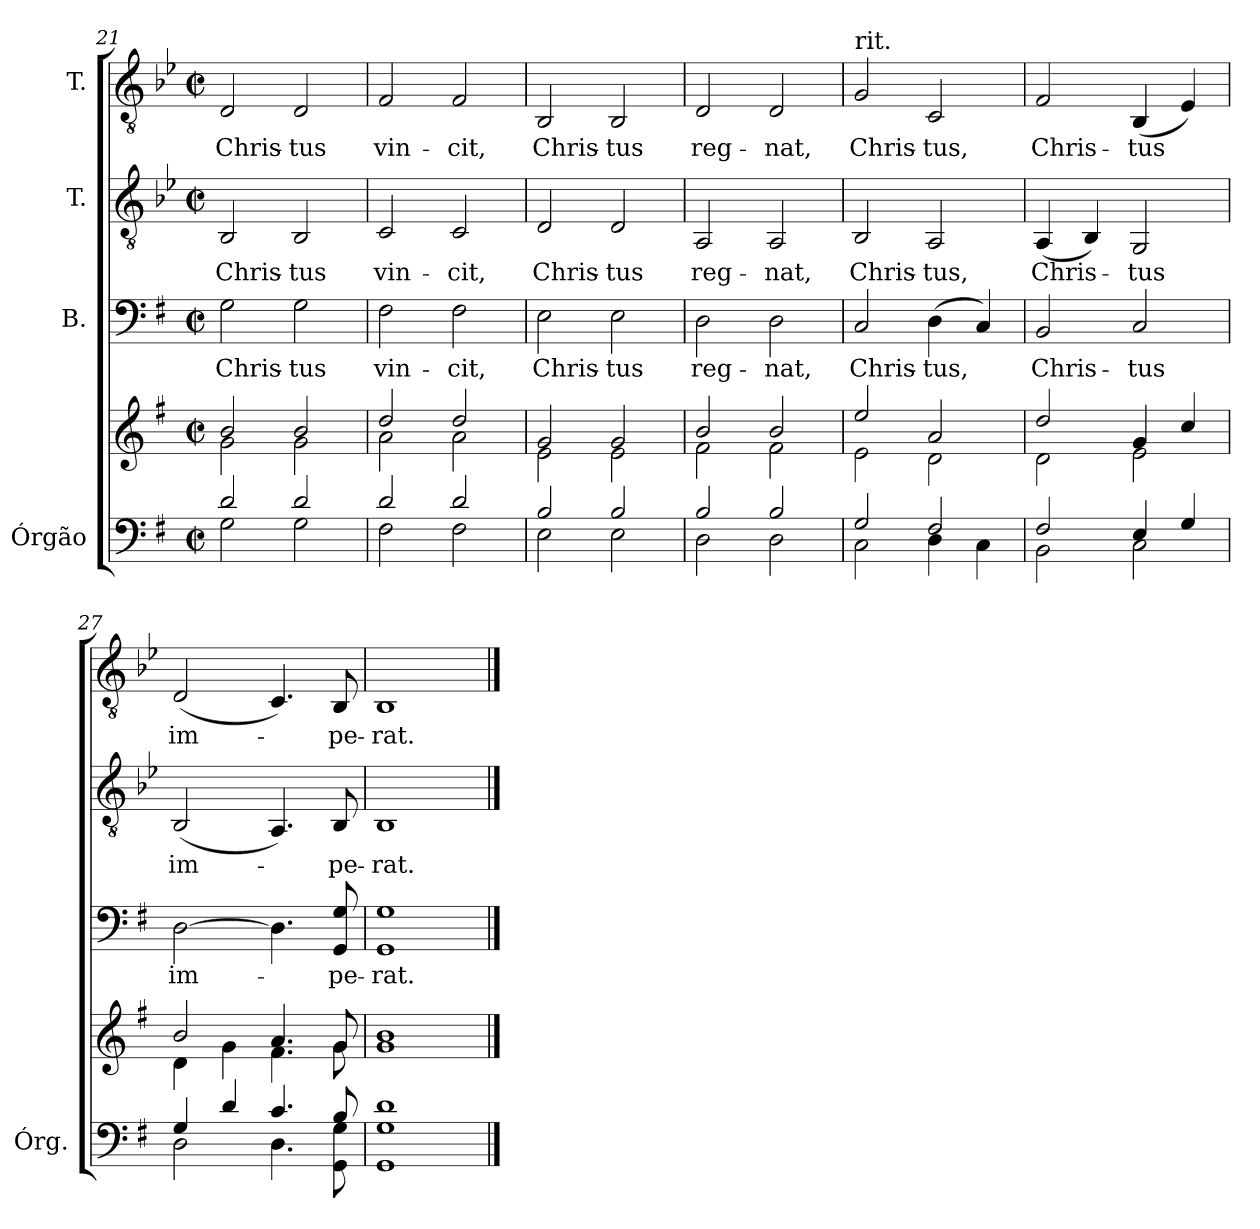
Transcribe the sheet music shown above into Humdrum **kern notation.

**kern	**kern	**kern	**text	**kern	**text	**kern	**text
*part4	*part4	*part3	*part3	*part2	*part2	*part1	*part1
*staff5	*staff4	*staff3	*staff3	*staff2	*staff2	*staff1	*staff1
*I"Órgão	*	*I"B.	*	*I"T.	*	*I"T.	*
*I'Órg.	*	*	*	*	*	*	*
!!LO:LB:g=z
*clefF4	*clefG2	*clefF4	*	*clefGv2	*	*clefGv2	*
*	*	*	*	*ITrd2c3	*	*ITrd2c3	*
*k[f#]	*k[f#]	*k[f#]	*	*k[f#]	*	*k[f#]	*
*G:	*G:	*G:	*	*G:	*	*G:	*
*M2/2	*M2/2	*M2/2	*	*M2/2	*	*M2/2	*
*met(c|)	*met(c|)	*met(c|)	*	*met(c|)	*	*met(c|)	*
=21	=21	=21	=21	=21	=21	=21	=21
*^	*^	*	*	*	*	*	*
!	!	!	!	!	!LO:LY:b:color=#000000	!	!	!	!
!	!	!	!	!	!	!	!LO:LY:b:color=#000000	!	!
!	!	!	!	!	!	!	!	!	!LO:LY:b:color=#000000
2di/	2Gi\	2bi/	2gi\	2Gi\	Chris-	2GGi/	Chris-	2BBi/	Chris-
!	!	!	!	!	!LO:LY:b:color=#000000	!	!	!	!
!	!	!	!	!	!	!	!LO:LY:b:color=#000000	!	!
!	!	!	!	!	!	!	!	!	!LO:LY:b:color=#000000
2di/	2Gi\	2bi/	2gi\	2Gi\	-tus	2GGi/	-tus	2BBi/	-tus
=22	=22	=22	=22	=22	=22	=22	=22	=22	=22
!	!	!	!	!	!LO:LY:b:color=#000000	!	!	!	!
!	!	!	!	!	!	!	!LO:LY:b:color=#000000	!	!
!	!	!	!	!	!	!	!	!	!LO:LY:b:color=#000000
2di/	2F#i\	2ddi/	2ai\	2F#i\	vin-	2AAi/	vin-	2Di/	vin-
!	!	!	!	!	!LO:LY:b:color=#000000	!	!	!	!
!	!	!	!	!	!	!	!LO:LY:b:color=#000000	!	!
!	!	!	!	!	!	!	!	!	!LO:LY:b:color=#000000
2di/	2F#i\	2ddi/	2ai\	2F#i\	-cit,	2AAi/	-cit,	2Di/	-cit,
=23	=23	=23	=23	=23	=23	=23	=23	=23	=23
!	!	!	!	!	!LO:LY:b:color=#000000	!	!	!	!
!	!	!	!	!	!	!	!LO:LY:b:color=#000000	!	!
!	!	!	!	!	!	!	!	!	!LO:LY:b:color=#000000
2Bi/	2Ei\	2gi/	2ei\	2Ei\	Chris-	2BBi/	Chris-	2GGi/	Chris-
!	!	!	!	!	!LO:LY:b:color=#000000	!	!	!	!
!	!	!	!	!	!	!	!LO:LY:b:color=#000000	!	!
!	!	!	!	!	!	!	!	!	!LO:LY:b:color=#000000
2Bi/	2Ei\	2gi/	2ei\	2Ei\	-tus	2BBi/	-tus	2GGi/	-tus
=24	=24	=24	=24	=24	=24	=24	=24	=24	=24
!	!	!	!	!	!LO:LY:b:color=#000000	!	!	!	!
!	!	!	!	!	!	!	!LO:LY:b:color=#000000	!	!
!	!	!	!	!	!	!	!	!	!LO:LY:b:color=#000000
2Bi/	2Di\	2bi/	2f#i\	2Di\	reg-	2FF#i/	reg-	2BBi/	reg-
!	!	!	!	!	!LO:LY:b:color=#000000	!	!	!	!
!	!	!	!	!	!	!	!LO:LY:b:color=#000000	!	!
!	!	!	!	!	!	!	!	!	!LO:LY:b:color=#000000
2Bi/	2Di\	2bi/	2f#i\	2Di\	-nat,	2FF#i/	-nat,	2BBi/	-nat,
!!LO:LB:g=z
=25	=25	=25	=25	=25	=25	=25	=25	=25	=25
!	!	!	!	!	!LO:LY:b:color=#000000	!	!	!	!
!	!	!	!	!	!	!	!LO:LY:b:color=#000000	!	!
!	!	!	!	!	!	!	!	!LO:TX:t=rit.	!
!	!	!	!	!	!	!	!	!	!LO:LY:b:color=#000000
2Gi/	2Ci\	2eei/	2ei\	2Ci/	Chris-	2GGi/	Chris-	2Ei/	Chris-
!	!	!	!	!	!LO:LY:b:color=#000000	!	!	!	!
!	!	!	!	!	!	!	!LO:LY:b:color=#000000	!	!
!	!	!	!	!	!	!	!	!	!LO:LY:b:color=#000000
2F#i/	4Di\	2ai/	2di\	(4Di\	-tus,	2FF#i/	-tus,	2AAi/	-tus,
.	4Ci\	.	.	4Ci/)	.	.	.	.	.
=26	=26	=26	=26	=26	=26	=26	=26	=26	=26
!	!	!	!	!	!LO:LY:b:color=#000000	!	!	!	!
!	!	!	!	!	!	!	!LO:LY:b:color=#000000	!	!
!	!	!	!	!	!	!	!	!	!LO:LY:b:color=#000000
2F#i/	2BBi\	2ddi/	2di\	2BBi/	Chris-	(4FF#i/	Chris-	2Di/	Chris-
.	.	.	.	.	.	4GGi/)	.	.	.
!	!	!	!	!	!LO:LY:b:color=#000000	!	!	!	!
!	!	!	!	!	!	!	!LO:LY:b:color=#000000	!	!
!	!	!	!	!	!	!	!	!	!LO:LY:b:color=#000000
4Ei/	2Ci\	4gi/	2ei\	2Ci/	-tus	2EEi/	-tus	(4GGi/	-tus
4Gi/	.	4cci/	.	.	.	.	.	4Ci/)	.
=27	=27	=27	=27	=27	=27	=27	=27	=27	=27
!	!	!	!	!	!LO:LY:b:color=#000000	!	!	!	!
!	!	!	!	!	!	!	!LO:LY:b:color=#000000	!	!
!	!	!	!	!	!	!	!	!	!LO:LY:b:color=#000000
4Gi/	2Di\	2bi/	4di\	[>2Di\	im-	(2GGi/	im-	(2BBi/	im-
4di/	.	.	4gi\	.	.	.	.	.	.
4.ci/	4.Di\	4.ai/	4.f#i\	4.Di\]	.	4.FF#i/)	.	4.AAi/)	.
!	!	!	!	!	!LO:LY:b:color=#000000	!	!	!	!
!	!	!	!	!	!	!	!LO:LY:b:color=#000000	!	!
!	!	!	!	!	!	!	!	!	!LO:LY:b:color=#000000
8Bi/	8GGi\ 8Gi	8gi/	8gi\	8GGi/ 8Gi	-pe-	8GGi/	-pe-	8GGi/	-pe-
=28	=28	=28	=28	=28	=28	=28	=28	=28	=28
!	!	!	!	!	!LO:LY:b:color=#000000	!	!	!	!
!	!	!	!	!	!	!	!LO:LY:b:color=#000000	!	!
!	!	!	!	!	!	!	!	!	!LO:LY:b:color=#000000
1di	1GGi 1Gi	1bi	1gi	1GGi 1Gi	-rat.	1GGi	-rat.	1GGi	-rat.
*v	*v	*	*	*	*	*	*	*	*
*	*v	*v	*	*	*	*	*	*
==	==	==	==	==	==	==	==
*-	*-	*-	*-	*-	*-	*-	*-
